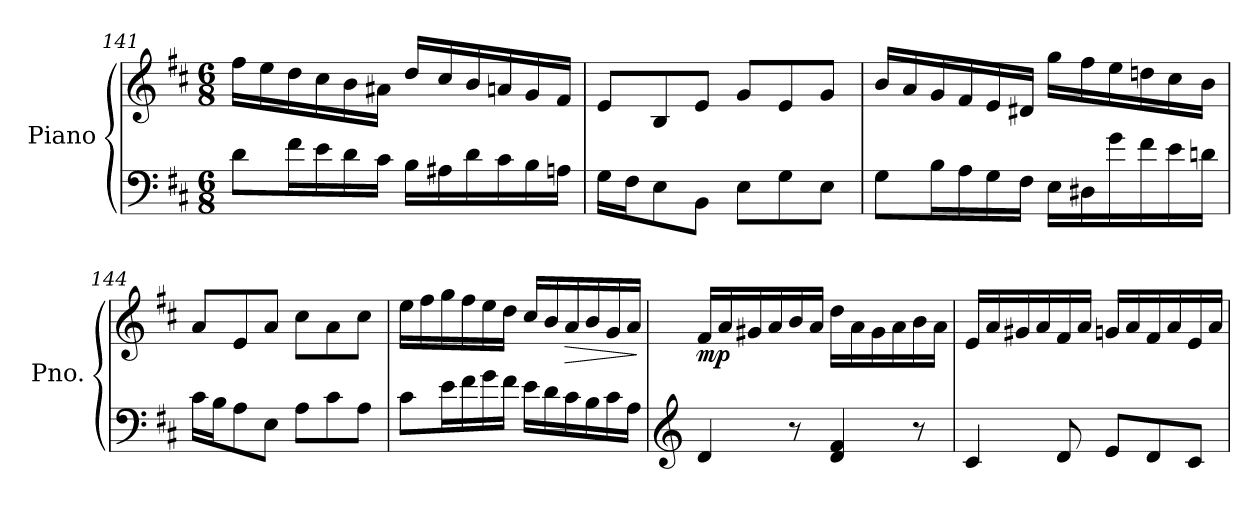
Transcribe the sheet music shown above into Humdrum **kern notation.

**kern	**kern	**dynam
*part1	*part1	*part1
*staff2	*staff1	*staff1/2
*I"Piano	*	*
*I'Pno.	*	*
*clefF4	*clefG2	*
*k[f#c#]	*k[f#c#]	*
*M6/8	*M6/8	*
=141	=141	=141
8d\L	16ff#\LL	.
.	16ee\	.
16f#\L	16dd\	.
16e\	16cc#\	.
16d\	16b\	.
16c#\JJ	16a#X\JJ	.
16B\LL	16dd/LL	.
16A#X\	16cc#/	.
16d\	16b/	.
16c#\	16an/	.
16B\	16g/	.
16An\JJ	16f#/JJ	.
=142	=142	=142
16G\LL	8e/L	.
16F#\J	.	.
8E\	8B/	.
8BB\J	8e/J	.
8E\L	8g/L	.
8G\	8e/	.
8E\J	8g/J	.
=143	=143	=143
8G\L	16b/LL	.
.	16a/	.
16B\L	16g/	.
16A\	16f#/	.
16G\	16e/	.
16F#\JJ	16d#X/JJ	.
16E\LL	16gg\LL	.
16D#X\	16ff#\	.
16g\	16ee\	.
16f#\	16ddn\	.
16e\	16cc#\	.
16dni\JJ	16b\JJ	.
!!LO:LB:g=z
=144	=144	=144
16c#\LL	8a/L	.
16B\J	.	.
8A\	8e/	.
8E\J	8a/J	.
8A\L	8cc#\L	.
8c#\	8a\	.
8A\J	8cc#\J	.
=145	=145	=145
8c#\L	16ee\LL	.
.	16ff#\	.
16e\L	16gg\	.
16f#\	16ff#\	.
16g\	16ee\	.
16f#\JJ	16dd\JJ	.
16e\LL	16cc#/LL	.
16d\	16b/	.
!	!	!LO:HP:b
16c#\	16a/	>
16B\	16b/	.
16c#\	16g/	.
16A\JJ	16a/JJ	.
.	.	]
=146	=146	=146
*clefG2	*	*
!	!	!LO:DY:b
4d/	16f#/LL	mp
.	16a/	.
.	16g#X/	.
.	16a/	.
8r	16b/	.
.	16a/JJ	.
4d/ 4f#/	16dd\LL	.
.	16a\	.
.	16g#\	.
.	16a\	.
8r	16b\	.
.	16a\JJ	.
=147	=147	=147
4c#/	16e/LL	.
.	16a/	.
.	16g#X/	.
.	16a/	.
8d/	16f#/	.
.	16a/JJ	.
8e/L	16gn/LL	.
.	16a/	.
8d/	16f#/	.
.	16a/	.
8c#/J	16e/	.
.	16a/JJ	.
=	=	=
*-	*-	*-
